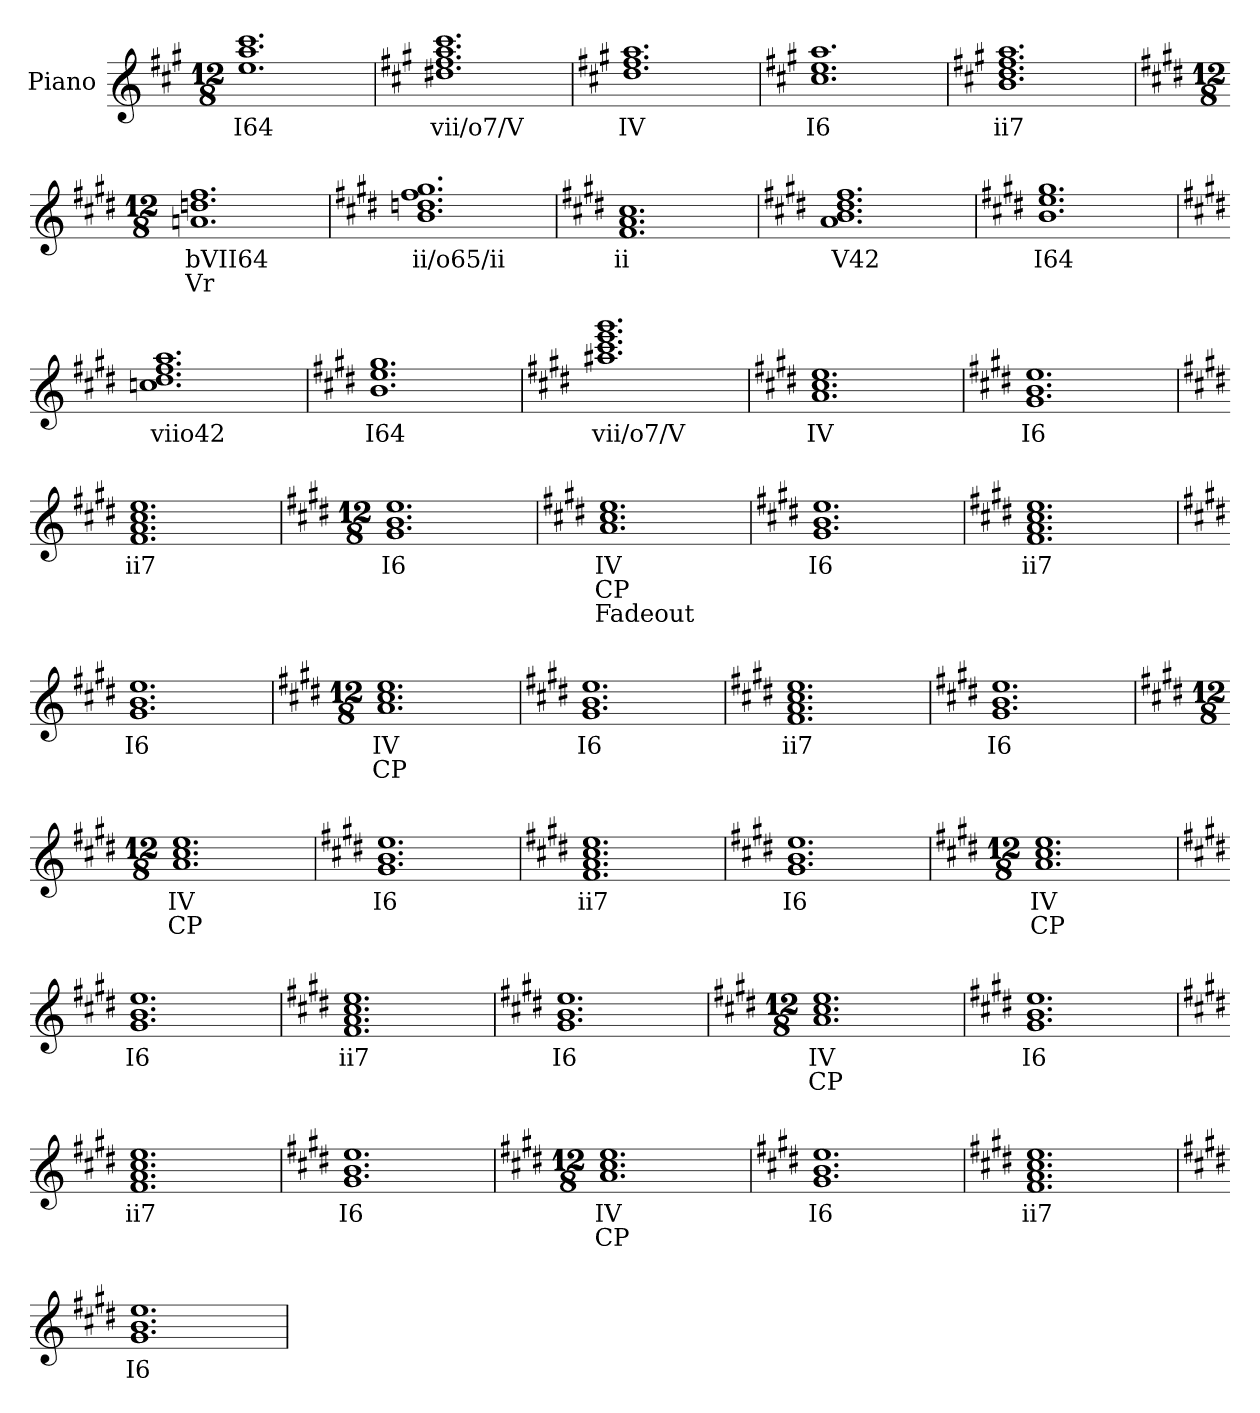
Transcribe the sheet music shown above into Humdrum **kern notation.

**kern	**text	**text	**text
*part1	*part1	*part1	*part1
*staff1	*staff1	*staff1	*staff1
*I"Piano	*	*	*
*I'Pno	*	*	*
*k[f#c#g#]	*	*	*
*A:	*	*	*
*M12/8	*	*	*
=	=	=	=
1.ee 1.aa 1.ccc#	I64	.	.
=	=	=	=
*k[f#c#g#]	*	*	*
*A:	*	*	*
1.dd#X 1.ff# 1.aa 1.ccc#	vii/o7/V	.	.
=	=	=	=
*k[f#c#g#]	*	*	*
*A:	*	*	*
1.dd 1.ff# 1.aa	IV	.	.
=	=	=	=
*k[f#c#g#]	*	*	*
*A:	*	*	*
1.cc# 1.ee 1.aa	I6	.	.
=	=	=	=
*k[f#c#g#]	*	*	*
*A:	*	*	*
1.b 1.dd 1.ff# 1.aa	ii7	.	.
=	=	=	=
*k[f#c#g#d#]	*	*	*
*E:	*	*	*
*M12/8	*	*	*
1.an 1.ddn 1.ff#	bVII64	Vr	.
=	=	=	=
*k[f#c#g#d#]	*	*	*
*E:	*	*	*
1.b 1.ddn 1.ff# 1.gg#	ii/o65/ii	.	.
=	=	=	=
*k[f#c#g#d#]	*	*	*
*E:	*	*	*
1.f# 1.a 1.cc#	ii	.	.
=	=	=	=
*k[f#c#g#d#]	*	*	*
*E:	*	*	*
1.a 1.b 1.dd# 1.ff#	V42	.	.
=	=	=	=
*k[f#c#g#d#]	*	*	*
*E:	*	*	*
1.b 1.ee 1.gg#	I64	.	.
=	=	=	=
*k[f#c#g#d#]	*	*	*
*E:	*	*	*
1.ccn 1.dd# 1.ff# 1.aa	viio42	.	.
=	=	=	=
*k[f#c#g#d#]	*	*	*
*E:	*	*	*
1.b 1.ee 1.gg#	I64	.	.
=	=	=	=
*k[f#c#g#d#]	*	*	*
*E:	*	*	*
1.aa#X 1.ccc# 1.eee 1.ggg#	vii/o7/V	.	.
=	=	=	=
*k[f#c#g#d#]	*	*	*
*E:	*	*	*
1.a 1.cc# 1.ee	IV	.	.
=	=	=	=
*k[f#c#g#d#]	*	*	*
*E:	*	*	*
1.g# 1.b 1.ee	I6	.	.
=	=	=	=
*k[f#c#g#d#]	*	*	*
*E:	*	*	*
1.f# 1.a 1.cc# 1.ee	ii7	.	.
=	=	=	=
*k[f#c#g#d#]	*	*	*
*E:	*	*	*
*M12/8	*	*	*
1.g# 1.b 1.ee	I6	.	.
=	=	=	=
*k[f#c#g#d#]	*	*	*
*E:	*	*	*
1.a 1.cc# 1.ee	IV	CP	Fadeout
=	=	=	=
*k[f#c#g#d#]	*	*	*
*E:	*	*	*
1.g# 1.b 1.ee	I6	.	.
=	=	=	=
*k[f#c#g#d#]	*	*	*
*E:	*	*	*
1.f# 1.a 1.cc# 1.ee	ii7	.	.
=	=	=	=
*k[f#c#g#d#]	*	*	*
*E:	*	*	*
1.g# 1.b 1.ee	I6	.	.
=	=	=	=
*k[f#c#g#d#]	*	*	*
*E:	*	*	*
*M12/8	*	*	*
1.a 1.cc# 1.ee	IV	CP	.
=	=	=	=
*k[f#c#g#d#]	*	*	*
*E:	*	*	*
1.g# 1.b 1.ee	I6	.	.
=	=	=	=
*k[f#c#g#d#]	*	*	*
*E:	*	*	*
1.f# 1.a 1.cc# 1.ee	ii7	.	.
=	=	=	=
*k[f#c#g#d#]	*	*	*
*E:	*	*	*
1.g# 1.b 1.ee	I6	.	.
=	=	=	=
*k[f#c#g#d#]	*	*	*
*E:	*	*	*
*M12/8	*	*	*
1.a 1.cc# 1.ee	IV	CP	.
=	=	=	=
*k[f#c#g#d#]	*	*	*
*E:	*	*	*
1.g# 1.b 1.ee	I6	.	.
=	=	=	=
*k[f#c#g#d#]	*	*	*
*E:	*	*	*
1.f# 1.a 1.cc# 1.ee	ii7	.	.
=	=	=	=
*k[f#c#g#d#]	*	*	*
*E:	*	*	*
1.g# 1.b 1.ee	I6	.	.
=	=	=	=
*k[f#c#g#d#]	*	*	*
*E:	*	*	*
*M12/8	*	*	*
1.a 1.cc# 1.ee	IV	CP	.
=	=	=	=
*k[f#c#g#d#]	*	*	*
*E:	*	*	*
1.g# 1.b 1.ee	I6	.	.
=	=	=	=
*k[f#c#g#d#]	*	*	*
*E:	*	*	*
1.f# 1.a 1.cc# 1.ee	ii7	.	.
=	=	=	=
*k[f#c#g#d#]	*	*	*
*E:	*	*	*
1.g# 1.b 1.ee	I6	.	.
=	=	=	=
*k[f#c#g#d#]	*	*	*
*E:	*	*	*
*M12/8	*	*	*
1.a 1.cc# 1.ee	IV	CP	.
=	=	=	=
*k[f#c#g#d#]	*	*	*
*E:	*	*	*
1.g# 1.b 1.ee	I6	.	.
=	=	=	=
*k[f#c#g#d#]	*	*	*
*E:	*	*	*
1.f# 1.a 1.cc# 1.ee	ii7	.	.
=	=	=	=
*k[f#c#g#d#]	*	*	*
*E:	*	*	*
1.g# 1.b 1.ee	I6	.	.
=	=	=	=
*k[f#c#g#d#]	*	*	*
*E:	*	*	*
*M12/8	*	*	*
1.a 1.cc# 1.ee	IV	CP	.
=	=	=	=
*k[f#c#g#d#]	*	*	*
*E:	*	*	*
1.g# 1.b 1.ee	I6	.	.
=	=	=	=
*k[f#c#g#d#]	*	*	*
*E:	*	*	*
1.f# 1.a 1.cc# 1.ee	ii7	.	.
=	=	=	=
*k[f#c#g#d#]	*	*	*
*E:	*	*	*
1.g# 1.b 1.ee	I6	.	.
=	=	=	=
*-	*-	*-	*-
